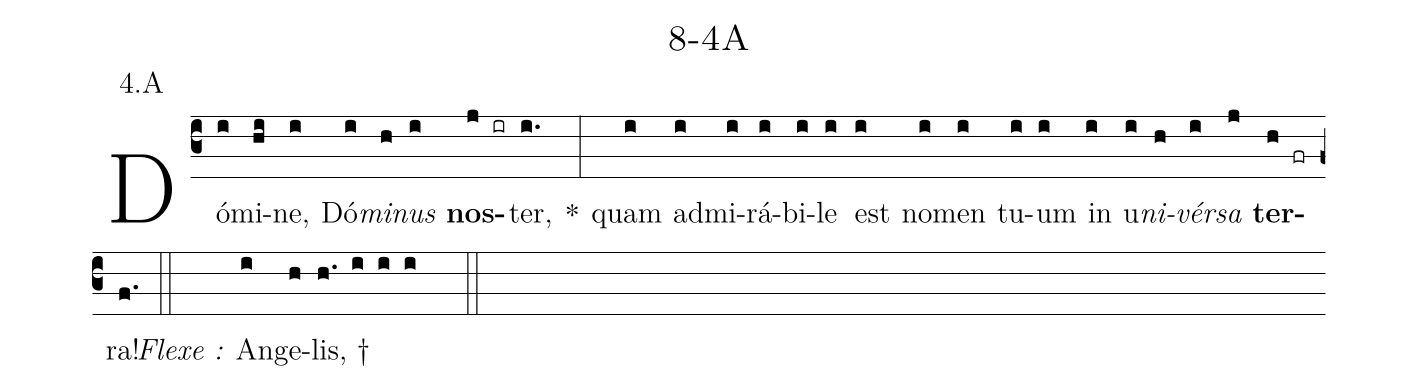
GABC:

name: 8-4A;
annotation: 4.A;
%%
(c3)Dó(i)mi(hi)ne,(i) Dó(i)<i>mi</i>(h)<i>nus</i>(i) <b>nos</b>(j ir)ter,(i.) *(:) quam(i) ad(i)mi(i)rá(i)bi(i)le(i) est(i) no(i)men(i) tu(i)um(i) in(i) u(i)<i>ni</i>(h)<i>vér</i>(i)<i>sa</i>(j) <b>ter</b>(h fr)ra!(f.) (::)
<i>    Flexe :</i>()  An(i)ge(h)lis, †(h. i i i  ::)

%E(i) u(h) o(i) u(j) a(h) e.(f.) (::)
